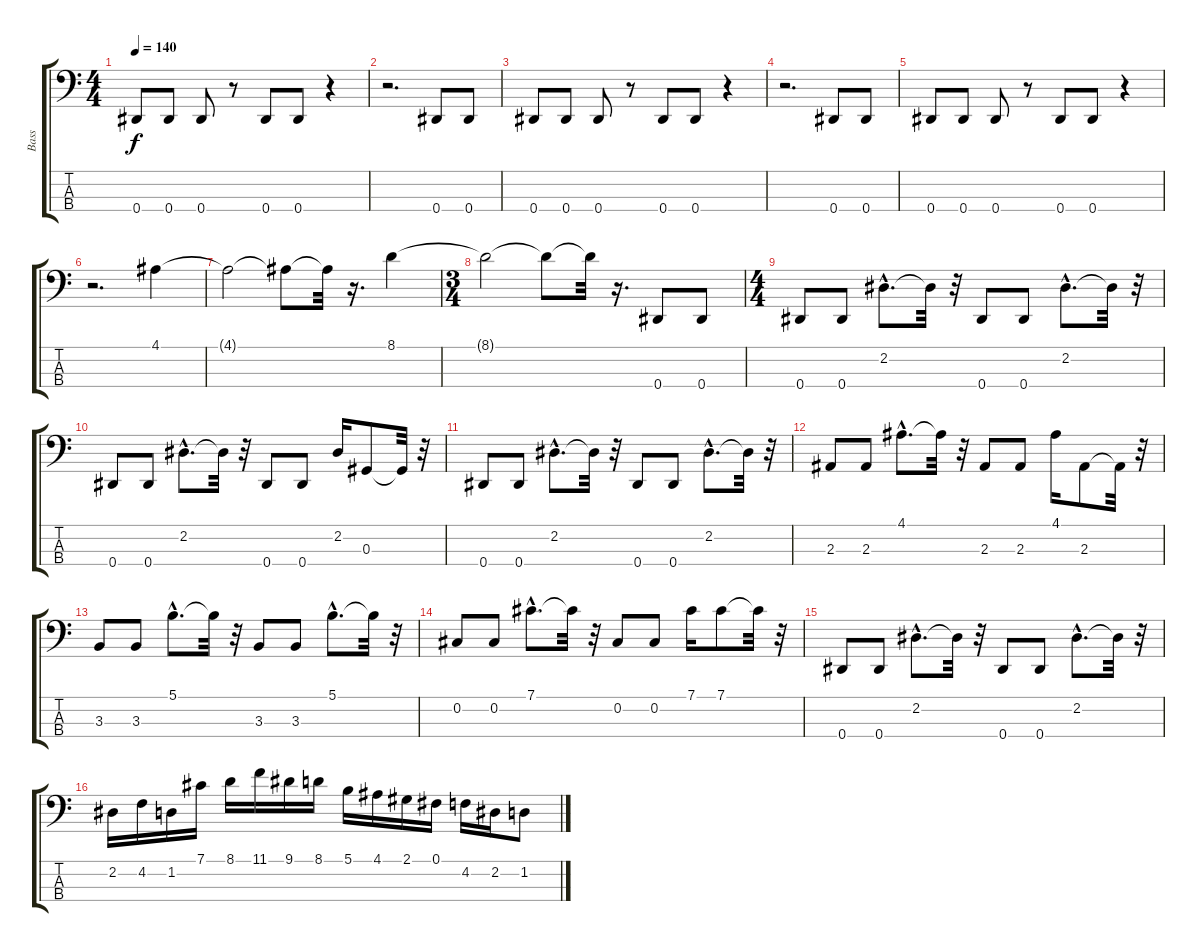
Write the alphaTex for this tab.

\track ("Bass" "Bass") {instrument electricbassfinger}
\staff {score tabs}
\tuning (Gb2 Db2 Ab1 Eb1) {hide}
\ts (4 4)
\tempo 140
\clef f4
\ks c
0.4.8{dy f} 0.4.8 0.4.8 r.8 0.4.8 0.4.8 r.4 |
r.2{d} 0.4.8 0.4.8 |
0.4.8 0.4.8 0.4.8 r.8 0.4.8 0.4.8 r.4 |
r.2{d} 0.4.8 0.4.8 |
0.4.8 0.4.8 0.4.8 r.8 0.4.8 0.4.8 r.4 |
r.2{d} 4.1.4 |
4.1{t}.2 4.1{t}.8 4.1{t}.32 r.16{d} 8.1.4 |
\ts (3 4)
8.1{t}.2 8.1{t}.8 8.1{t}.32 r.16{d} 0.4.8 0.4.8 |
\ts (4 4)
0.4.8 0.4.8 2.2{hac}.8{d} 2.2{t}.32 r.32 0.4.8 0.4.8 2.2{hac}.8{d} 2.2{t}.32 r.32 |
0.4.8 0.4.8 2.2{hac}.8{d} 2.2{t}.32 r.32 0.4.8 0.4.8 2.2.16 0.3.8 0.3{t}.32 r.32 |
0.4.8 0.4.8 2.2{hac}.8{d} 2.2{t}.32 r.32 0.4.8 0.4.8 2.2{hac}.8{d} 2.2{t}.32 r.32 |
2.3.8 2.3.8 4.1{hac}.8{d} 4.1{t}.32 r.32 2.3.8 2.3.8 4.1.16 2.3.8 2.3{t}.32 r.32 |
3.3.8 3.3.8 5.1{hac}.8{d} 5.1{t}.32 r.32 3.3.8 3.3.8 5.1{hac}.8{d} 5.1{t}.32 r.32 |
0.2.8 0.2.8 7.1{hac}.8{d} 7.1{t}.32 r.32 0.2.8 0.2.8 7.1.16 7.1.8 7.1{t}.32 r.32 |
0.4.8 0.4.8 2.2{hac}.8{d} 2.2{t}.32 r.32 0.4.8 0.4.8 2.2{hac}.8{d} 2.2{t}.32 r.32 |
2.2.16 4.2.16 1.2.16 7.1.16 8.1.16 11.1.16 9.1.16 8.1.16 5.1.16 4.1.16 2.1.16 0.1.16 4.2.16 2.2.16 1.2.8
